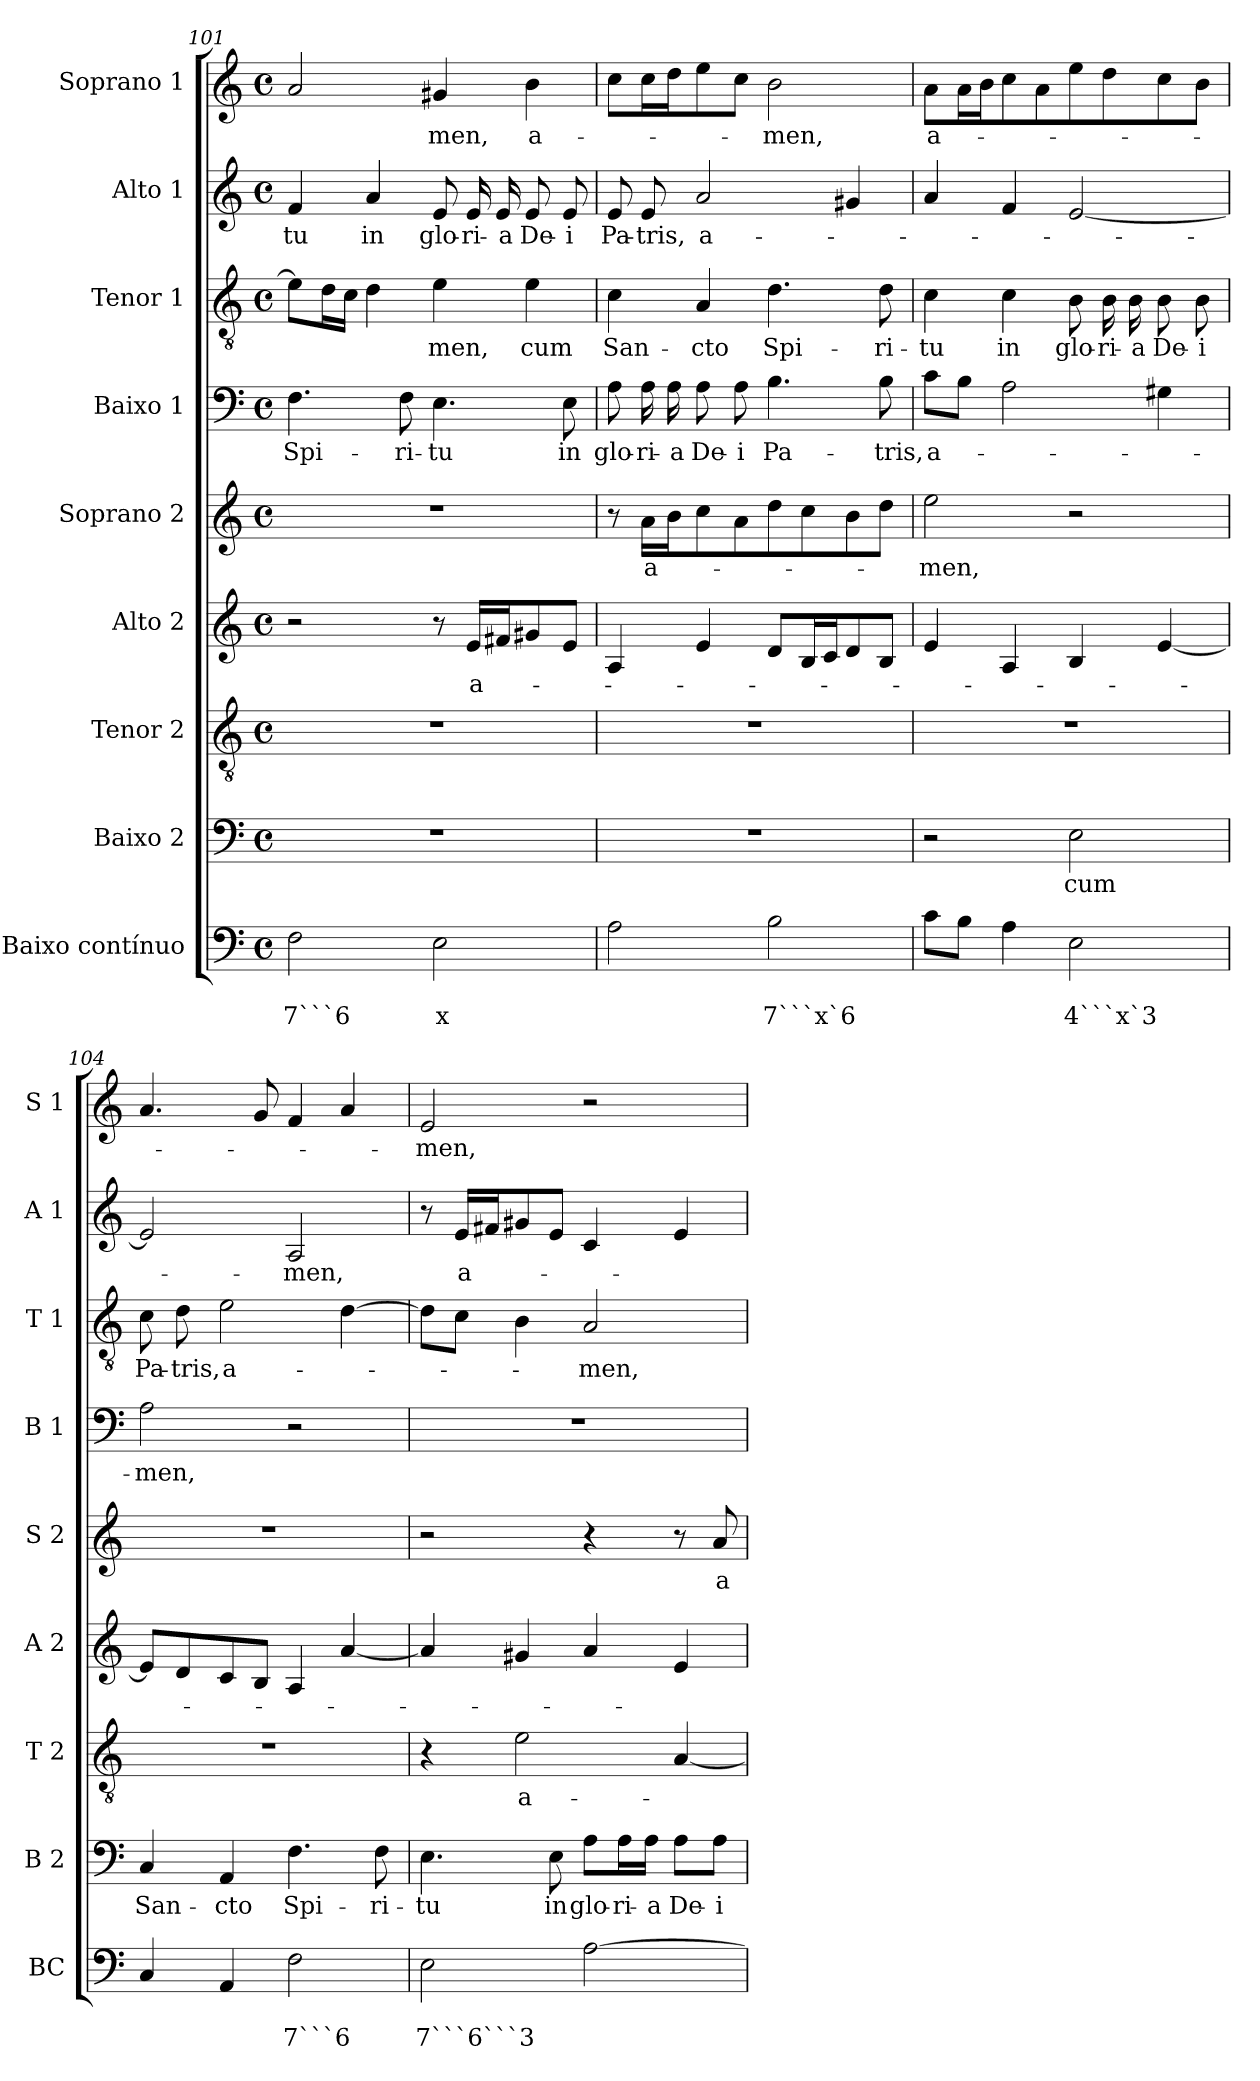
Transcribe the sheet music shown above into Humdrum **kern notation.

**kern	**text	**text	**kern	**text	**kern	**text	**kern	**text	**kern	**text	**kern	**text	**kern	**text	**kern	**text	**kern	**text
*part9	*part9	*part9	*part8	*part8	*part7	*part7	*part6	*part6	*part5	*part5	*part4	*part4	*part3	*part3	*part2	*part2	*part1	*part1
*staff9	*staff9	*staff9	*staff8	*staff8	*staff7	*staff7	*staff6	*staff6	*staff5	*staff5	*staff4	*staff4	*staff3	*staff3	*staff2	*staff2	*staff1	*staff1
*I"Baixo contínuo	*	*	*I"Baixo 2	*	*I"Tenor 2	*	*I"Alto 2	*	*I"Soprano 2	*	*I"Baixo 1	*	*I"Tenor 1	*	*I"Alto 1	*	*I"Soprano 1	*
*I'BC	*	*	*I'B 2	*	*I'T 2	*	*I'A 2	*	*I'S 2	*	*I'B 1	*	*I'T 1	*	*I'A 1	*	*I'S 1	*
!!LO:PB:g=z
*clefF4	*	*	*clefF4	*	*clefGv2	*	*clefG2	*	*clefG2	*	*clefF4	*	*clefGv2	*	*clefG2	*	*clefG2	*
*k[]	*	*	*k[]	*	*k[]	*	*k[]	*	*k[]	*	*k[]	*	*k[]	*	*k[]	*	*k[]	*
*C:	*	*	*C:	*	*C:	*	*C:	*	*C:	*	*C:	*	*C:	*	*C:	*	*C:	*
*M4/4	*	*	*M4/4	*	*M4/4	*	*M4/4	*	*M4/4	*	*M4/4	*	*M4/4	*	*M4/4	*	*M4/4	*
*met(c)	*	*	*met(c)	*	*met(c)	*	*met(c)	*	*met(c)	*	*met(c)	*	*met(c)	*	*met(c)	*	*met(c)	*
=101	=101	=101	=101	=101	=101	=101	=101	=101	=101	=101	=101	=101	=101	=101	=101	=101	=101	=101
!	!	!LO:LY:b	!	!	!	!	!	!	!	!	!	!LO:LY:b	!	!	!	!LO:LY:b	!	!
2F\	.	7```6	1r	.	1r	.	2r	.	1r	.	4.F\	Spi-	8e\L]	.	4f/	-tu	2a/	.
.	.	.	.	.	.	.	.	.	.	.	.	.	16d\L	.	.	.	.	.
.	.	.	.	.	.	.	.	.	.	.	.	.	16c\JJ	.	.	.	.	.
!	!	!	!	!	!	!	!	!	!	!	!	!	!	!	!	!LO:LY:b	!	!
.	.	.	.	.	.	.	.	.	.	.	.	.	4d\	.	4a/	in	.	.
!	!	!	!	!	!	!	!	!	!	!	!	!LO:LY:b	!	!	!	!	!	!
.	.	.	.	.	.	.	.	.	.	.	8F\	-ri-	.	.	.	.	.	.
!	!	!LO:LY:b	!	!	!	!	!	!	!	!	!	!LO:LY:b	!	!LO:LY:b	!	!LO:LY:b	!	!LO:LY:b
2E\	.	x	.	.	.	.	8r	.	.	.	4.E\	-tu	4e\	-men,	8e/	glo-	4g#X/	-men,
!	!	!	!	!	!	!	!	!LO:LY:b	!	!	!	!	!	!	!	!LO:LY:b	!	!
.	.	.	.	.	.	.	16e/LL	a-	.	.	.	.	.	.	16e/	-ri-	.	.
!	!	!	!	!	!	!	!	!	!	!	!	!	!	!	!	!LO:LY:b	!	!
.	.	.	.	.	.	.	16f#X/J	.	.	.	.	.	.	.	16e/	-a	.	.
!	!	!	!	!	!	!	!	!	!	!	!	!	!	!LO:LY:b	!	!LO:LY:b	!	!LO:LY:b
.	.	.	.	.	.	.	8g#X/	.	.	.	.	.	4e\	cum	8e/	De-	4b\	a-
!	!	!	!	!	!	!	!	!	!	!	!	!LO:LY:b	!	!	!	!LO:LY:b	!	!
.	.	.	.	.	.	.	8e/J	.	.	.	8E\	in	.	.	8e/	-i	.	.
=102	=102	=102	=102	=102	=102	=102	=102	=102	=102	=102	=102	=102	=102	=102	=102	=102	=102	=102
!	!	!	!	!	!	!	!	!	!	!	!	!LO:LY:b	!	!LO:LY:b	!	!LO:LY:b	!	!
2A\	.	.	1r	.	1r	.	4A/	.	8r	.	8A\	glo-	4c\	San-	8e/	Pa-	8cc\L	.
!	!	!	!	!	!	!	!	!	!	!LO:LY:b	!	!LO:LY:b	!	!	!	!LO:LY:b	!	!
.	.	.	.	.	.	.	.	.	16a\LL	a-	16A\	-ri-	.	.	8e/	-tris,	16cc\L	.
!	!	!	!	!	!	!	!	!	!	!	!	!LO:LY:b	!	!	!	!	!	!
.	.	.	.	.	.	.	.	.	16b\J	.	16A\	-a	.	.	.	.	16dd\J	.
!	!	!	!	!	!	!	!	!	!	!	!	!LO:LY:b	!	!LO:LY:b	!	!LO:LY:b	!	!
.	.	.	.	.	.	.	4e/	.	8cc\	.	8A\	De-	4A/	-cto	2a/	a-	8ee\	.
!	!	!	!	!	!	!	!	!	!	!	!	!LO:LY:b	!	!	!	!	!	!
.	.	.	.	.	.	.	.	.	8a\	.	8A\	-i	.	.	.	.	8cc\J	.
!	!	!LO:LY:b	!	!	!	!	!	!	!	!	!	!LO:LY:b	!	!LO:LY:b	!	!	!	!LO:LY:b
2B\	.	7```x`6	.	.	.	.	8d/L	.	8dd\	.	4.B\	Pa-	4.d\	Spi-	.	.	2b\	-men,
.	.	.	.	.	.	.	16B/L	.	8cc\	.	.	.	.	.	.	.	.	.
.	.	.	.	.	.	.	16c/J	.	.	.	.	.	.	.	.	.	.	.
.	.	.	.	.	.	.	8d/	.	8b\	.	.	.	.	.	4g#X/	.	.	.
!	!	!	!	!	!	!	!	!	!	!	!	!LO:LY:b	!	!LO:LY:b	!	!	!	!
.	.	.	.	.	.	.	8B/J	.	8dd\J	.	8B\	-tris,	8d\	-ri-	.	.	.	.
=103	=103	=103	=103	=103	=103	=103	=103	=103	=103	=103	=103	=103	=103	=103	=103	=103	=103	=103
!	!	!	!	!	!	!	!	!	!	!LO:LY:b	!	!LO:LY:b	!	!LO:LY:b	!	!	!	!LO:LY:b
8c\L	.	.	2r	.	1r	.	4e/	.	2ee\	-men,	8c\L	a-	4c\	-tu	4a/	.	8a\L	a-
8B\J	.	.	.	.	.	.	.	.	.	.	8B\J	.	.	.	.	.	16a\L	.
.	.	.	.	.	.	.	.	.	.	.	.	.	.	.	.	.	16b\J	.
!	!	!	!	!	!	!	!	!	!	!	!	!	!	!LO:LY:b	!	!	!	!
4A\	.	.	.	.	.	.	4A/	.	.	.	2A\	.	4c\	in	4f/	.	8cc\	.
.	.	.	.	.	.	.	.	.	.	.	.	.	.	.	.	.	8a\	.
!	!	!LO:LY:b	!	!LO:LY:b	!	!	!	!	!	!	!	!	!	!LO:LY:b	!	!	!	!
2E\	.	4```x`3	2E\	cum	.	.	4B/	.	2r	.	.	.	8B\	glo-	[2e/	.	8ee\	.
!	!	!	!	!	!	!	!	!	!	!	!	!	!	!LO:LY:b	!	!	!	!
.	.	.	.	.	.	.	.	.	.	.	.	.	16B\	-ri-	.	.	8dd\	.
!	!	!	!	!	!	!	!	!	!	!	!	!	!	!LO:LY:b	!	!	!	!
.	.	.	.	.	.	.	.	.	.	.	.	.	16B\	-a	.	.	.	.
!	!	!	!	!	!	!	!	!	!	!	!	!	!	!LO:LY:b	!	!	!	!
.	.	.	.	.	.	.	[4e/	.	.	.	4G#X\	.	8B\	De-	.	.	8cc\	.
!	!	!	!	!	!	!	!	!	!	!	!	!	!	!LO:LY:b	!	!	!	!
.	.	.	.	.	.	.	.	.	.	.	.	.	8B\	-i	.	.	8b\J	.
=104	=104	=104	=104	=104	=104	=104	=104	=104	=104	=104	=104	=104	=104	=104	=104	=104	=104	=104
!	!	!	!	!LO:LY:b	!	!	!	!	!	!	!	!LO:LY:b	!	!LO:LY:b	!	!	!	!
4C/	.	.	4C/	San-	1r	.	8e/L]	.	1r	.	2A\	-men,	8c\	Pa-	2e/]	.	4.a/	.
!	!	!	!	!	!	!	!	!	!	!	!	!	!	!LO:LY:b	!	!	!	!
.	.	.	.	.	.	.	8d/	.	.	.	.	.	8d\	-tris,	.	.	.	.
!	!	!	!	!LO:LY:b	!	!	!	!	!	!	!	!	!	!LO:LY:b	!	!	!	!
4AA/	.	.	4AA/	-cto	.	.	8c/	.	.	.	.	.	2e\	a-	.	.	.	.
.	.	.	.	.	.	.	8B/J	.	.	.	.	.	.	.	.	.	8g/	.
!	!	!LO:LY:b	!	!LO:LY:b	!	!	!	!	!	!	!	!	!	!	!	!LO:LY:b	!	!
2F\	.	7```6	4.F\	Spi-	.	.	4A/	.	.	.	2r	.	.	.	2A/	-men,	4f/	.
.	.	.	.	.	.	.	[4a/	.	.	.	.	.	[4d\	.	.	.	4a/	.
!	!	!	!	!LO:LY:b	!	!	!	!	!	!	!	!	!	!	!	!	!	!
.	.	.	8F\	-ri-	.	.	.	.	.	.	.	.	.	.	.	.	.	.
!!LO:PB:g=z
=105	=105	=105	=105	=105	=105	=105	=105	=105	=105	=105	=105	=105	=105	=105	=105	=105	=105	=105
!	!	!LO:LY:b	!	!LO:LY:b	!	!	!	!	!	!	!	!	!	!	!	!	!	!LO:LY:b
2E\	.	7```6```3	4.E\	-tu	4r	.	4a/]	.	2r	.	1r	.	8d\L]	.	8r	.	2e/	-men,
!	!	!	!	!	!	!	!	!	!	!	!	!	!	!	!	!LO:LY:b	!	!
.	.	.	.	.	.	.	.	.	.	.	.	.	8c\J	.	16e/LL	a-	.	.
.	.	.	.	.	.	.	.	.	.	.	.	.	.	.	16f#X/J	.	.	.
!	!	!	!	!	!	!LO:LY:b	!	!	!	!	!	!	!	!	!	!	!	!
.	.	.	.	.	2e\	a-	4g#X/	.	.	.	.	.	4B\	.	8g#X/	.	.	.
!	!	!	!	!LO:LY:b	!	!	!	!	!	!	!	!	!	!	!	!	!	!
.	.	.	8E\	in	.	.	.	.	.	.	.	.	.	.	8e/J	.	.	.
!	!	!	!	!LO:LY:b	!	!	!	!	!	!	!	!	!	!LO:LY:b	!	!	!	!
[2A\	.	.	8A\L	glo-	.	.	4a/	.	4r	.	.	.	2A/	-men,	4c/	.	2r	.
!	!	!	!	!LO:LY:b	!	!	!	!	!	!	!	!	!	!	!	!	!	!
.	.	.	16A\L	-ri-	.	.	.	.	.	.	.	.	.	.	.	.	.	.
!	!	!	!	!LO:LY:b	!	!	!	!	!	!	!	!	!	!	!	!	!	!
.	.	.	16A\JJ	-a	.	.	.	.	.	.	.	.	.	.	.	.	.	.
!	!	!	!	!LO:LY:b	!	!	!	!	!	!	!	!	!	!	!	!	!	!
.	.	.	8A\L	De-	[4A/	.	4e/	.	8r	.	.	.	.	.	4e/	.	.	.
!	!	!	!	!LO:LY:b	!	!	!	!	!	!LO:LY:b	!	!	!	!	!	!	!	!
.	.	.	8A\J	-i	.	.	.	.	8a/	a-	.	.	.	.	.	.	.	.
=	=	=	=	=	=	=	=	=	=	=	=	=	=	=	=	=	=	=
*-	*-	*-	*-	*-	*-	*-	*-	*-	*-	*-	*-	*-	*-	*-	*-	*-	*-	*-
